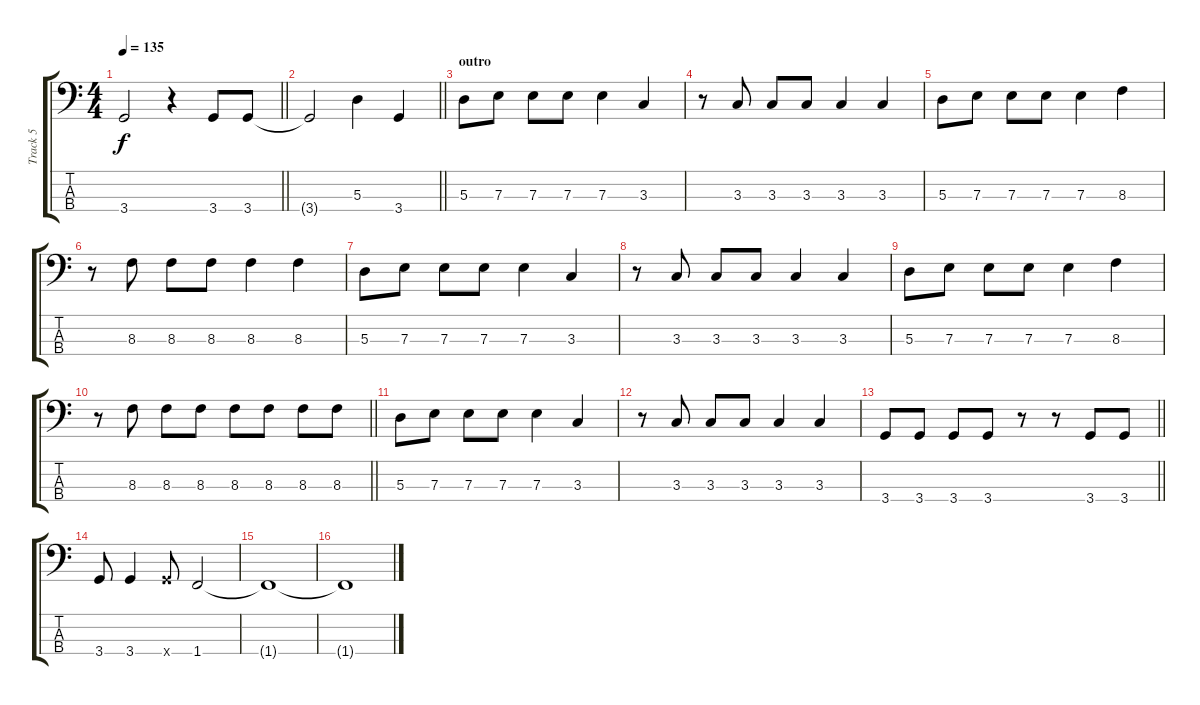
\track ("Track 5" "Track 5") {instrument electricbasspick}
\staff {score tabs}
\tuning (G2 D2 A1 E1) {hide}
\ts (4 4)
\tempo 135
\clef f4
\barLineRight lightlight
\ks c
3.4.2{dy f} r.4 3.4.8 3.4.8 |
\barLineRight lightlight
3.4{t}.2 5.3.4 3.4.4 |
\section ("" "outro")
5.3.8 7.3.8 7.3.8 7.3.8 7.3.4 3.3.4 |
r.8 3.3.8 3.3.8 3.3.8 3.3.4 3.3.4 |
5.3.8 7.3.8 7.3.8 7.3.8 7.3.4 8.3.4 |
r.8 8.3.8 8.3.8 8.3.8 8.3.4 8.3.4 |
5.3.8 7.3.8 7.3.8 7.3.8 7.3.4 3.3.4 |
r.8 3.3.8 3.3.8 3.3.8 3.3.4 3.3.4 |
5.3.8 7.3.8 7.3.8 7.3.8 7.3.4 8.3.4 |
\barLineRight lightlight
r.8 8.3.8 8.3.8 8.3.8 8.3.8 8.3.8 8.3.8 8.3.8 |
\section ("" "")
5.3.8 7.3.8 7.3.8 7.3.8 7.3.4 3.3.4 |
r.8 3.3.8 3.3.8 3.3.8 3.3.4 3.3.4 |
\barLineRight lightlight
3.4.8 3.4.8 3.4.8 3.4.8 r.8 r.8 3.4.8 3.4.8 |
3.4.8 3.4.4 3.4{x}.8 1.4.2 |
1.4{t}.1 |
1.4{t}.1
